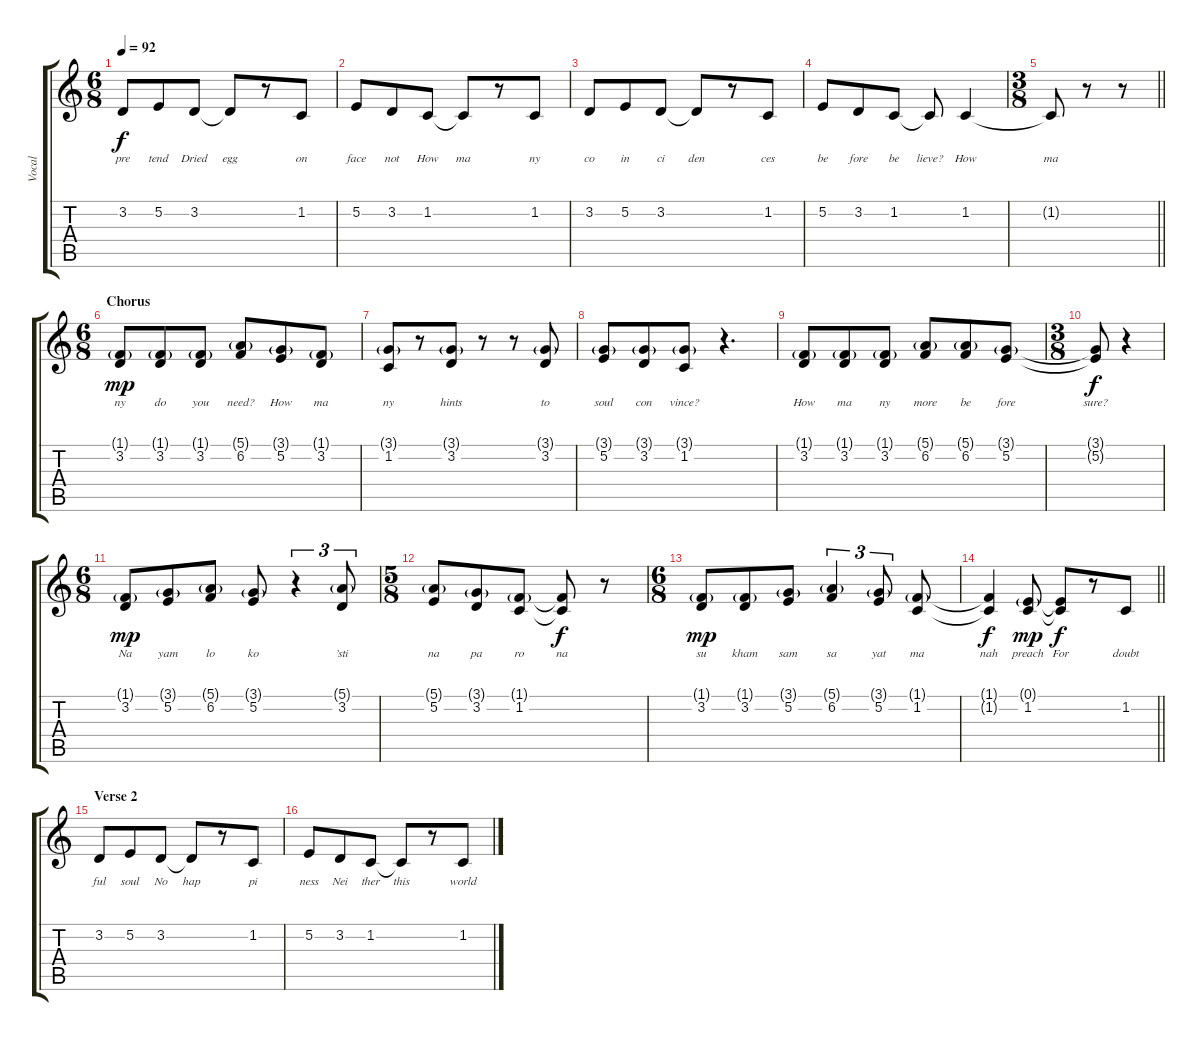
\track ("Vocal" "Vocal") {instrument acousticgrandpiano}
\staff {score tabs}
\tuning (E4 B3 G3 D3 A2 E2) {hide}
\ts (6 8)
\tempo 92
\clef g2
\ks c
3.2.8{lyrics (0 "pre") lyrics (1 "") lyrics (2 "") lyrics (3 "") lyrics (4 "") dy f} 5.2.8{lyrics (0 "tend") lyrics (1 "") lyrics (2 "") lyrics (3 "") lyrics (4 "")} 3.2.8{lyrics (0 "Dried") lyrics (1 "") lyrics (2 "") lyrics (3 "") lyrics (4 "")} 3.2{t}.8{lyrics (0 "egg") lyrics (1 "") lyrics (2 "") lyrics (3 "") lyrics (4 "")} r.8 1.2.8{lyrics (0 "on") lyrics (1 "") lyrics (2 "") lyrics (3 "") lyrics (4 "")} |
5.2.8{lyrics (0 "face") lyrics (1 "") lyrics (2 "") lyrics (3 "") lyrics (4 "")} 3.2.8{lyrics (0 "not") lyrics (1 "") lyrics (2 "") lyrics (3 "") lyrics (4 "")} 1.2.8{lyrics (0 "How") lyrics (1 "") lyrics (2 "") lyrics (3 "") lyrics (4 "")} 1.2{t}.8{lyrics (0 "ma") lyrics (1 "") lyrics (2 "") lyrics (3 "") lyrics (4 "")} r.8 1.2.8{lyrics (0 "ny") lyrics (1 "") lyrics (2 "") lyrics (3 "") lyrics (4 "")} |
3.2.8{lyrics (0 "co") lyrics (1 "") lyrics (2 "") lyrics (3 "") lyrics (4 "")} 5.2.8{lyrics (0 "in") lyrics (1 "") lyrics (2 "") lyrics (3 "") lyrics (4 "")} 3.2.8{lyrics (0 "ci") lyrics (1 "") lyrics (2 "") lyrics (3 "") lyrics (4 "")} 3.2{t}.8{lyrics (0 "den") lyrics (1 "") lyrics (2 "") lyrics (3 "") lyrics (4 "")} r.8 1.2.8{lyrics (0 "ces") lyrics (1 "") lyrics (2 "") lyrics (3 "") lyrics (4 "")} |
5.2.8{lyrics (0 "be") lyrics (1 "") lyrics (2 "") lyrics (3 "") lyrics (4 "")} 3.2.8{lyrics (0 "fore") lyrics (1 "") lyrics (2 "") lyrics (3 "") lyrics (4 "")} 1.2.8{lyrics (0 "be") lyrics (1 "") lyrics (2 "") lyrics (3 "") lyrics (4 "")} 1.2{t}.8{lyrics (0 "lieve?") lyrics (1 "") lyrics (2 "") lyrics (3 "") lyrics (4 "")} 1.2.4{lyrics (0 "How") lyrics (1 "") lyrics (2 "") lyrics (3 "") lyrics (4 "")} |
\ts (3 8)
\barLineRight lightlight
1.2{t}.8{lyrics (0 "ma") lyrics (1 "") lyrics (2 "") lyrics (3 "") lyrics (4 "")} r.8 r.8 |
\ts (6 8)
\section ("" "Chorus")
(1.1{g} 3.2).8{lyrics (0 "ny") lyrics (1 "") lyrics (2 "") lyrics (3 "") lyrics (4 "") dy mp} (1.1{g} 3.2).8{lyrics (0 "do") lyrics (1 "") lyrics (2 "") lyrics (3 "") lyrics (4 "")} (1.1{g} 3.2).8{lyrics (0 "you") lyrics (1 "") lyrics (2 "") lyrics (3 "") lyrics (4 "")} (5.1{g} 6.2).8{lyrics (0 "need?") lyrics (1 "") lyrics (2 "") lyrics (3 "") lyrics (4 "")} (3.1{g} 5.2).8{lyrics (0 "How") lyrics (1 "") lyrics (2 "") lyrics (3 "") lyrics (4 "")} (1.1{g} 3.2).8{lyrics (0 "ma") lyrics (1 "") lyrics (2 "") lyrics (3 "") lyrics (4 "")} |
(3.1{g} 1.2).8{lyrics (0 "ny") lyrics (1 "") lyrics (2 "") lyrics (3 "") lyrics (4 "")} r.8 (3.1{g} 3.2).8{lyrics (0 "hints") lyrics (1 "") lyrics (2 "") lyrics (3 "") lyrics (4 "")} r.8 r.8 (3.1{g} 3.2).8{lyrics (0 "to") lyrics (1 "") lyrics (2 "") lyrics (3 "") lyrics (4 "")} |
(3.1{g} 5.2).8{lyrics (0 "soul") lyrics (1 "") lyrics (2 "") lyrics (3 "") lyrics (4 "")} (3.1{g} 3.2).8{lyrics (0 "con") lyrics (1 "") lyrics (2 "") lyrics (3 "") lyrics (4 "")} (3.1{g} 1.2).8{lyrics (0 "vince?") lyrics (1 "") lyrics (2 "") lyrics (3 "") lyrics (4 "")} r.4{d} |
(1.1{g} 3.2).8{lyrics (0 "How") lyrics (1 "") lyrics (2 "") lyrics (3 "") lyrics (4 "")} (1.1{g} 3.2).8{lyrics (0 "ma") lyrics (1 "") lyrics (2 "") lyrics (3 "") lyrics (4 "")} (1.1{g} 3.2).8{lyrics (0 "ny") lyrics (1 "") lyrics (2 "") lyrics (3 "") lyrics (4 "")} (5.1{g} 6.2).8{lyrics (0 "more") lyrics (1 "") lyrics (2 "") lyrics (3 "") lyrics (4 "")} (5.1{g} 6.2).8{lyrics (0 "be") lyrics (1 "") lyrics (2 "") lyrics (3 "") lyrics (4 "")} (3.1{g} 5.2).8{lyrics (0 "fore") lyrics (1 "") lyrics (2 "") lyrics (3 "") lyrics (4 "")} |
\ts (3 8)
(3.1{t} 5.2{t}).8{lyrics (0 "sure?") lyrics (1 "") lyrics (2 "") lyrics (3 "") lyrics (4 "") dy f} r.4 |
\ts (6 8)
(1.1{g} 3.2).8{lyrics (0 "Na") lyrics (1 "") lyrics (2 "") lyrics (3 "") lyrics (4 "") dy mp} (3.1{g} 5.2).8{lyrics (0 "yam") lyrics (1 "") lyrics (2 "") lyrics (3 "") lyrics (4 "")} (5.1{g} 6.2).8{lyrics (0 "lo") lyrics (1 "") lyrics (2 "") lyrics (3 "") lyrics (4 "")} (3.1{g} 5.2).8{lyrics (0 "ko") lyrics (1 "") lyrics (2 "") lyrics (3 "") lyrics (4 "")} r.4{tu (3 2)} (5.1{g} 3.2).8{tu (3 2) lyrics (0 "’sti") lyrics (1 "") lyrics (2 "") lyrics (3 "") lyrics (4 "")} |
\ts (5 8)
(5.1{g} 5.2).8{lyrics (0 "na") lyrics (1 "") lyrics (2 "") lyrics (3 "") lyrics (4 "")} (3.1{g} 3.2).8{lyrics (0 "pa") lyrics (1 "") lyrics (2 "") lyrics (3 "") lyrics (4 "")} (1.1{g} 1.2).8{lyrics (0 "ro") lyrics (1 "") lyrics (2 "") lyrics (3 "") lyrics (4 "")} (1.1{t} 1.2{t}).8{lyrics (0 "na") lyrics (1 "") lyrics (2 "") lyrics (3 "") lyrics (4 "") dy f} r.8 |
\ts (6 8)
(1.1{g} 3.2).8{lyrics (0 "su") lyrics (1 "") lyrics (2 "") lyrics (3 "") lyrics (4 "") dy mp} (1.1{g} 3.2).8{lyrics (0 "kham") lyrics (1 "") lyrics (2 "") lyrics (3 "") lyrics (4 "")} (3.1{g} 5.2).8{lyrics (0 "sam") lyrics (1 "") lyrics (2 "") lyrics (3 "") lyrics (4 "")} (5.1{g} 6.2).4{tu (3 2) lyrics (0 "sa") lyrics (1 "") lyrics (2 "") lyrics (3 "") lyrics (4 "")} (3.1{g} 5.2).8{tu (3 2) lyrics (0 "yat") lyrics (1 "") lyrics (2 "") lyrics (3 "") lyrics (4 "")} (1.1{g} 1.2).8{lyrics (0 "ma") lyrics (1 "") lyrics (2 "") lyrics (3 "") lyrics (4 "")} |
\barLineRight lightlight
(1.1{t} 1.2{t}).4{lyrics (0 "nah") lyrics (1 "") lyrics (2 "") lyrics (3 "") lyrics (4 "") dy f} (0.1{g} 1.2).8{lyrics (0 "preach") lyrics (1 "") lyrics (2 "") lyrics (3 "") lyrics (4 "") dy mp} (0.1{t} 1.2{t}).8{lyrics (0 "For") lyrics (1 "") lyrics (2 "") lyrics (3 "") lyrics (4 "") dy f} r.8 1.2.8{lyrics (0 "doubt") lyrics (1 "") lyrics (2 "") lyrics (3 "") lyrics (4 "")} |
\section ("" "Verse 2")
3.2.8{lyrics (0 "ful") lyrics (1 "") lyrics (2 "") lyrics (3 "") lyrics (4 "")} 5.2.8{lyrics (0 "soul") lyrics (1 "") lyrics (2 "") lyrics (3 "") lyrics (4 "")} 3.2.8{lyrics (0 "No") lyrics (1 "") lyrics (2 "") lyrics (3 "") lyrics (4 "")} 3.2{t}.8{lyrics (0 "hap") lyrics (1 "") lyrics (2 "") lyrics (3 "") lyrics (4 "")} r.8 1.2.8{lyrics (0 "pi") lyrics (1 "") lyrics (2 "") lyrics (3 "") lyrics (4 "")} |
5.2.8{lyrics (0 "ness") lyrics (1 "") lyrics (2 "") lyrics (3 "") lyrics (4 "")} 3.2.8{lyrics (0 "Nei") lyrics (1 "") lyrics (2 "") lyrics (3 "") lyrics (4 "")} 1.2.8{lyrics (0 "ther") lyrics (1 "") lyrics (2 "") lyrics (3 "") lyrics (4 "")} 1.2{t}.8{lyrics (0 "this") lyrics (1 "") lyrics (2 "") lyrics (3 "") lyrics (4 "")} r.8 1.2.8{lyrics (0 "world") lyrics (1 "") lyrics (2 "") lyrics (3 "") lyrics (4 "")}
